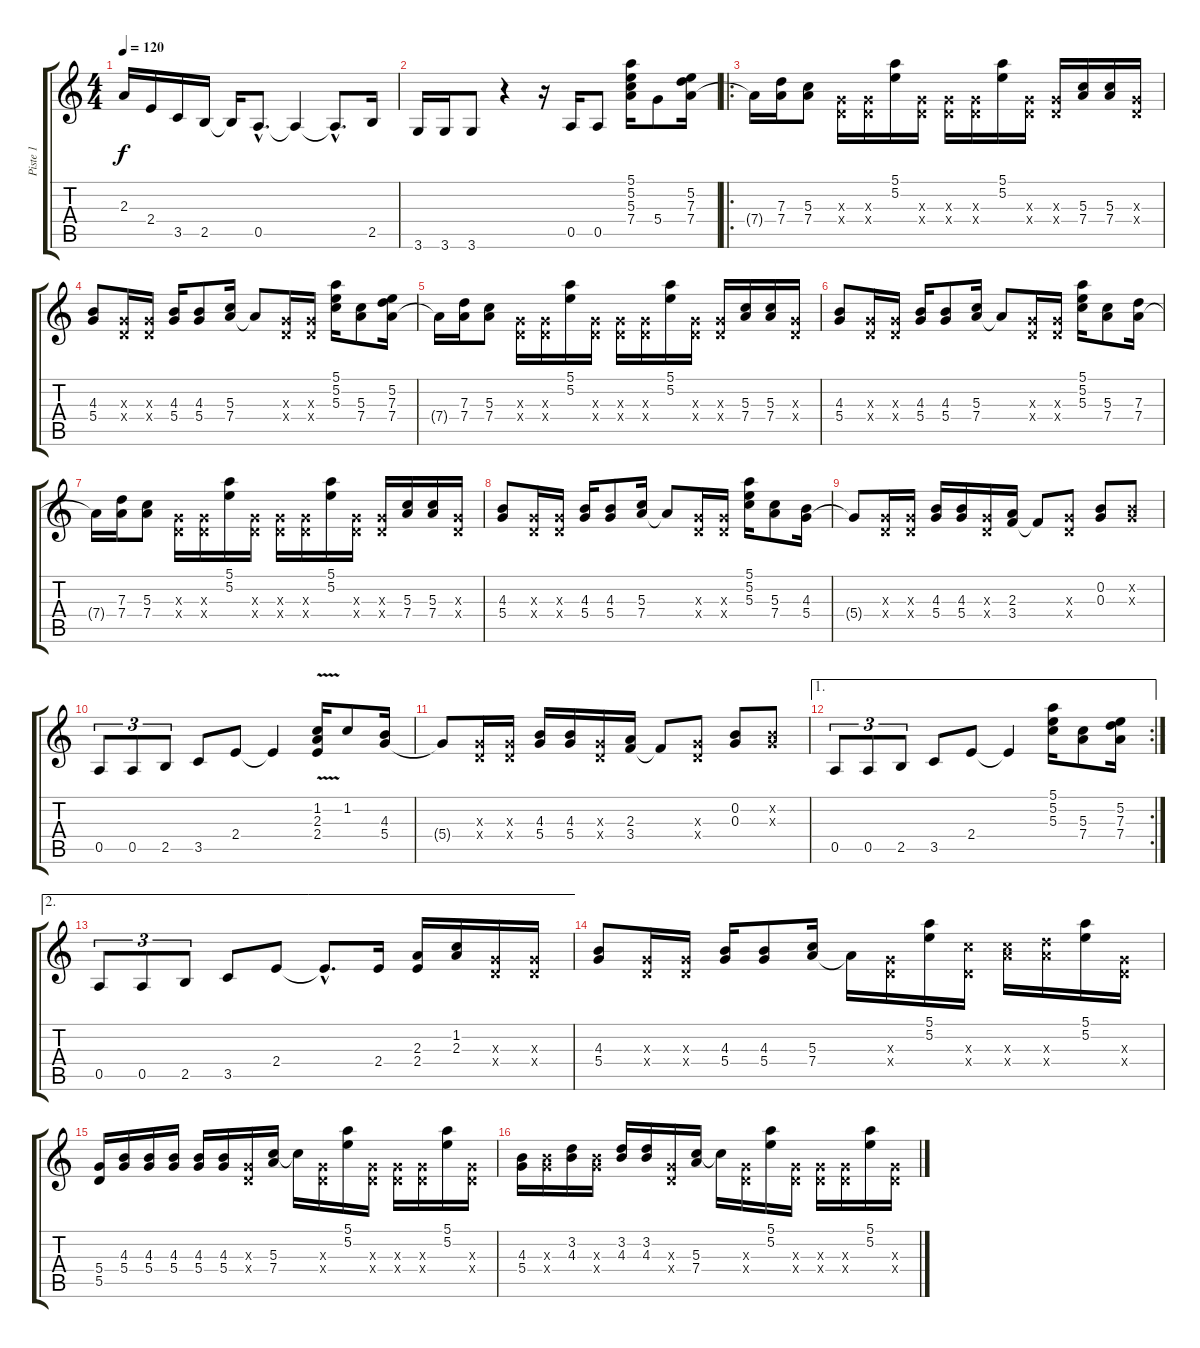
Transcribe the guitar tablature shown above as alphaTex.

\track ("Piste 1" "Piste 1") {instrument acousticguitarnylon}
\staff {score tabs}
\tuning (E4 B3 G3 D3 A2 E2) {hide}
\ts (4 4)
\tempo 120
\clef g2
\ks c
2.3.16{dy f instrument acousticguitarnylon} 2.4.16 3.5.16 2.5.16 2.5{t}.16 0.5{hac}.8{d} 0.5{t}.4 0.5{hac t}.8{d} 2.5.16 |
3.6.16 3.6.16 3.6.8 r.4 r.16 0.5.16 0.5.8 (5.1 5.2 5.3 7.4).16 5.4.8 (5.2 7.3 7.4).16 |
\ro
7.4{t}.16 (7.3 7.4).16 (5.3 7.4).8 (0.3{x} 0.4{x}).16 (0.3{x} 0.4{x}).16 (5.1 5.2).16 (0.3{x} 0.4{x}).16 (0.3{x} 0.4{x}).16 (0.3{x} 0.4{x}).16 (5.1 5.2).16 (0.3{x} 0.4{x}).16 (0.3{x} 0.4{x}).16 (5.3 7.4).16 (5.3 7.4).16 (0.3{x} 0.4{x}).16 |
(4.3 5.4).8 (0.3{x} 0.4{x}).16 (0.3{x} 0.4{x}).16 (4.3 5.4).16 (4.3 5.4).8 (5.3 7.4).16 7.4{t}.8 (0.3{x} 0.4{x}).16 (0.3{x} 0.4{x}).16 (5.1 5.2 5.3).16 (5.3 7.4).8 (5.2 7.3 7.4).16 |
7.4{t}.16 (7.3 7.4).16 (5.3 7.4).8 (0.3{x} 0.4{x}).16 (0.3{x} 0.4{x}).16 (5.1 5.2).16 (0.3{x} 0.4{x}).16 (0.3{x} 0.4{x}).16 (0.3{x} 0.4{x}).16 (5.1 5.2).16 (0.3{x} 0.4{x}).16 (0.3{x} 0.4{x}).16 (5.3 7.4).16 (5.3 7.4).16 (0.3{x} 0.4{x}).16 |
(4.3 5.4).8 (0.3{x} 0.4{x}).16 (0.3{x} 0.4{x}).16 (4.3 5.4).16 (4.3 5.4).8 (5.3 7.4).16 7.4{t}.8 (0.3{x} 0.4{x}).16 (0.3{x} 0.4{x}).16 (5.1 5.2 5.3).16 (5.3 7.4).8 (7.3 7.4).16 |
7.4{t}.16 (7.3 7.4).16 (5.3 7.4).8 (0.3{x} 0.4{x}).16 (0.3{x} 0.4{x}).16 (5.1 5.2).16 (0.3{x} 0.4{x}).16 (0.3{x} 0.4{x}).16 (0.3{x} 0.4{x}).16 (5.1 5.2).16 (0.3{x} 0.4{x}).16 (0.3{x} 0.4{x}).16 (5.3 7.4).16 (5.3 7.4).16 (0.3{x} 0.4{x}).16 |
(4.3 5.4).8 (0.3{x} 0.4{x}).16 (0.3{x} 0.4{x}).16 (4.3 5.4).16 (4.3 5.4).8 (5.3 7.4).16 7.4{t}.8 (0.3{x} 0.4{x}).16 (0.3{x} 0.4{x}).16 (5.1 5.2 5.3).16 (5.3 7.4).8 (4.3 5.4).16 |
5.4{t}.8 (0.3{x} 0.4{x}).16 (0.3{x} 0.4{x}).16 (4.3 5.4).16 (4.3 5.4).16 (0.3{x} 0.4{x}).16 (2.3 3.4).16 3.4{t}.8 (0.3{x} 0.4{x}).8 (0.2 0.3).8 (0.2{x} 0.3{x}).8 |
0.5.8{tu (3 2)} 0.5.8{tu (3 2)} 2.5.8{tu (3 2)} 3.5.8 2.4.8 2.4{t}.4 (1.2{v} 2.3 2.4).16 1.2.8 (4.3 5.4).16 |
5.4{t}.8 (0.3{x} 0.4{x}).16 (0.3{x} 0.4{x}).16 (4.3 5.4).16 (4.3 5.4).16 (0.3{x} 0.4{x}).16 (2.3 3.4).16 3.4{t}.8 (0.3{x} 0.4{x}).8 (0.2 0.3).8 (0.2{x} 0.3{x}).8 |
\ae 1
\rc 2
0.5.8{tu (3 2)} 0.5.8{tu (3 2)} 2.5.8{tu (3 2)} 3.5.8 2.4.8 2.4{t}.4 (5.1 5.2 5.3).16 (5.3 7.4).8 (5.2 7.3 7.4).16 |
\ae 2
0.5.8{tu (3 2)} 0.5.8{tu (3 2)} 2.5.8{tu (3 2)} 3.5.8 2.4.8 2.4{hac t}.8{d} 2.4.16 (2.3 2.4).16 (1.2 2.3).16 (0.3{x} 0.4{x}).16 (0.3{x} 0.4{x}).16 |
(4.3 5.4).8 (0.3{x} 0.4{x}).16 (0.3{x} 0.4{x}).16 (4.3 5.4).16 (4.3 5.4).8 (5.3 7.4).16 7.4{t}.16 (0.3{x} 0.4{x}).16 (5.1 5.2).16 (5.3{x} 0.4{x}).16 (5.3{x} 7.4{x}).16 (7.3{x} 7.4{x}).16 (5.1 5.2).16 (0.3{x} 0.4{x}).16 |
(5.4 5.5).16 (4.3 5.4).16 (4.3 5.4).16 (4.3 5.4).16 (4.3 5.4).16 (4.3 5.4).16 (0.3{x} 0.4{x}).16 (5.3 7.4).16 5.3{t}.16 (0.3{x} 0.4{x}).16 (5.1 5.2).16 (0.3{x} 0.4{x}).16 (0.3{x} 0.4{x}).16 (0.3{x} 0.4{x}).16 (5.1 5.2).16 (0.3{x} 0.4{x}).16 |
(4.3 5.4).16 (4.3{x} 5.4{x}).16 (3.2 4.3).16 (4.3{x} 5.4{x}).16 (3.2 4.3).16 (3.2 4.3).16 (0.3{x} 0.4{x}).16 (5.3 7.4).16 5.3{t}.16 (0.3{x} 0.4{x}).16 (5.1 5.2).16 (0.3{x} 0.4{x}).16 (0.3{x} 0.4{x}).16 (0.3{x} 0.4{x}).16 (5.1 5.2).16 (0.3{x} 0.4{x}).16
